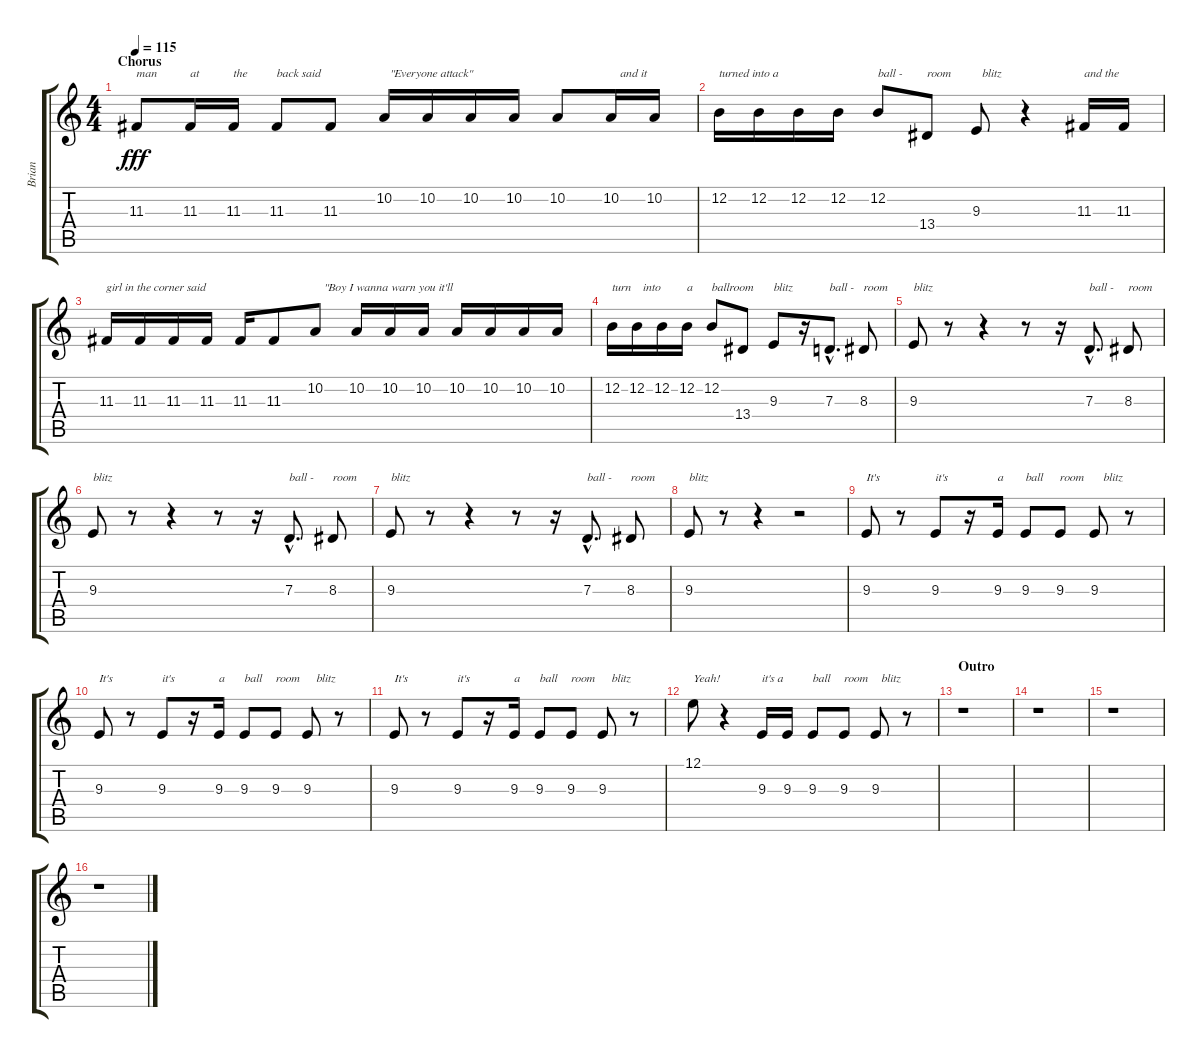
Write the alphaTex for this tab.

\track ("Brian" "Brian") {instrument lead2sawtooth}
\staff {score tabs}
\tuning (E4 B3 G3 D3 A2 E2) {hide}
\ts (4 4)
\section ("" "Chorus")
\tempo 115
\clef g2
\ks c
11.3.8{txt "man" dy fff} 11.3.16{txt "at"} 11.3.16{txt "the"} 11.3.8{txt "back said"} 11.3.8 10.2.16{txt "  \"Everyone attack\""} 10.2.16{txt " "} 10.2.16{txt " "} 10.2.16{txt " "} 10.2.8{txt " "} 10.2.16{txt "   and it"} 10.2.16{txt " "} |
12.2.16{txt "turned into a"} 12.2.16{txt " "} 12.2.16{txt " "} 12.2.16{txt " "} 12.2.8{txt "ball -"} 13.4.8{txt "room"} 9.3.8{txt "  blitz"} r.4 11.3.16{txt "and the"} 11.3.16{txt " "} |
11.3.16{txt "girl in the corner said"} 11.3.16{txt " "} 11.3.16{txt " "} 11.3.16{txt " "} 11.3.16{txt " "} 11.3.8{txt " "} 10.2.8{txt "   \"Boy I wanna warn you it'll"} 10.2.16{txt " "} 10.2.16{txt " "} 10.2.16{txt " "} 10.2.16{txt " "} 10.2.16{txt " "} 10.2.16{txt " "} 10.2.16{txt " "} |
12.2.16{txt "turn"} 12.2.16{txt "  into"} 12.2.16{txt " "} 12.2.16{txt "a"} 12.2.8{txt "ballroom"} 13.4.8{txt " "} 9.3.8{txt "blitz"} r.16 7.3{hac}.8{d txt "ball -"} 8.3.8{txt "room"} |
9.3.8{txt "blitz"} r.8 r.4 r.8 r.16 7.3{hac}.8{d txt "ball -"} 8.3.8{txt "room"} |
9.3.8{txt "blitz"} r.8 r.4 r.8 r.16 7.3{hac}.8{d txt "ball -"} 8.3.8{txt "room"} |
9.3.8{txt "blitz"} r.8 r.4 r.8 r.16 7.3{hac}.8{d txt "ball -"} 8.3.8{txt "room"} |
9.3.8{txt "blitz"} r.8 r.4 r.2 |
9.3.8{txt "It's"} r.8 9.3.8{txt "it's"} r.16{txt " "} 9.3.16{txt "a"} 9.3.8{txt "ball"} 9.3.8{txt "room"} 9.3.8{txt "   blitz"} r.8{txt " "} |
9.3.8{txt "It's"} r.8 9.3.8{txt "it's"} r.16{txt " "} 9.3.16{txt "a"} 9.3.8{txt "ball"} 9.3.8{txt "room"} 9.3.8{txt "   blitz"} r.8{txt " "} |
9.3.8{txt "It's"} r.8 9.3.8{txt "it's"} r.16{txt " "} 9.3.16{txt "a"} 9.3.8{txt "ball"} 9.3.8{txt "room"} 9.3.8{txt "   blitz"} r.8{txt " "} |
12.1.8{txt "Yeah!"} r.4 9.3.16{txt "it's a"} 9.3.16{txt " "} 9.3.8{txt "ball"} 9.3.8{txt "room"} 9.3.8{txt "  blitz"} r.8 |
\section ("" "Outro")
r.1 |
r.1 |
r.1 |
r.1
